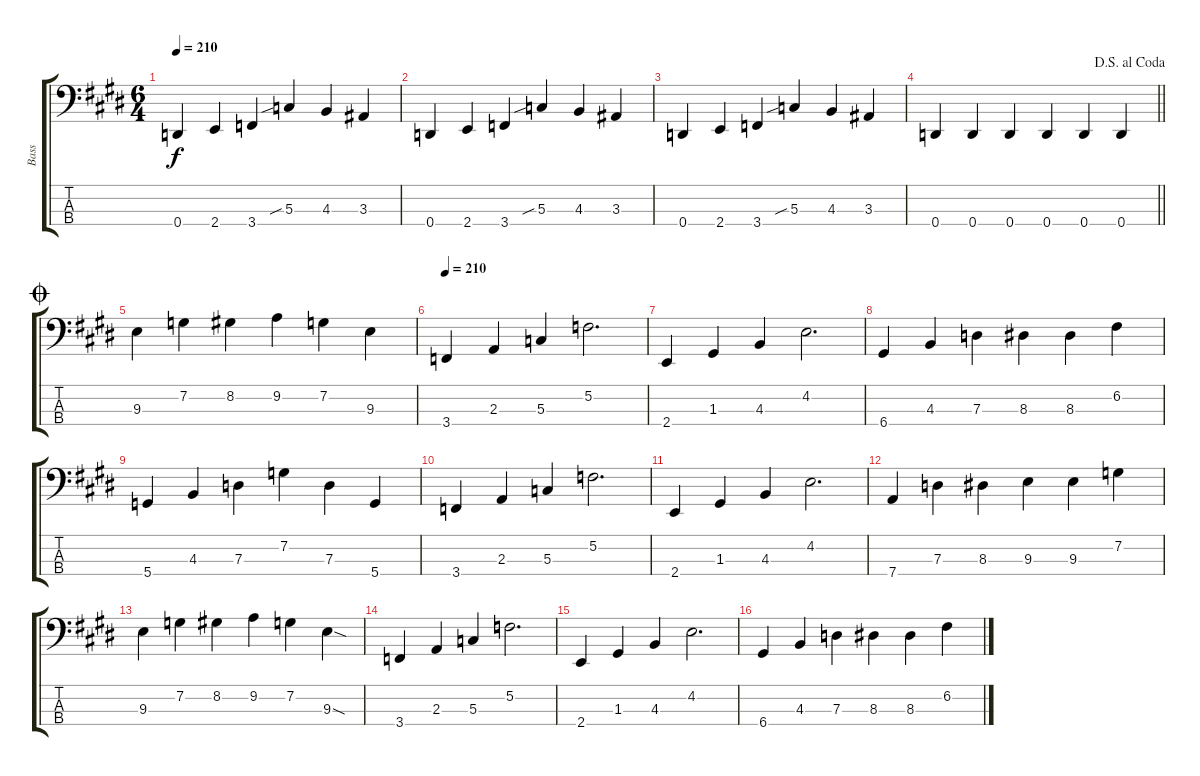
\track ("Bass" "Bass") {instrument electricbasspick}
\staff {score tabs}
\tuning (F2 C2 G1 D1) {hide}
\ts (6 4)
\tempo 210
\clef f4
\ks c#minor
0.4.4{dy f} 2.4.4 3.4.4 5.3{sib}.4 4.3.4 3.3.4 |
0.4.4 2.4.4 3.4.4 5.3{sib}.4 4.3.4 3.3.4 |
0.4.4 2.4.4 3.4.4 5.3{sib}.4 4.3.4 3.3.4 |
\jump dalsegnoalcoda
\barLineRight lightlight
0.4.4 0.4.4 0.4.4 0.4.4 0.4.4 0.4.4 |
\jump coda
9.3.4 7.2.4 8.2.4 9.2.4 7.2.4 9.3.4 |
\tempo 210
\ks e
3.4.4 2.3.4 5.3.4 5.2.2{d} |
\ks c#minor
2.4.4 1.3.4 4.3.4 4.2.2{d} |
6.4.4 4.3.4 7.3.4 8.3.4 8.3.4 6.2.4 |
5.4.4 4.3.4 7.3.4 7.2.4 7.3.4 5.4.4 |
3.4.4 2.3.4 5.3.4 5.2.2{d} |
2.4.4 1.3.4 4.3.4 4.2.2{d} |
\ks e
7.4.4 7.3.4 8.3.4 9.3.4 9.3.4 7.2.4 |
\ks c#minor
9.3.4 7.2.4 8.2.4 9.2.4 7.2.4 9.3{sod}.4 |
3.4.4 2.3.4 5.3.4 5.2.2{d} |
2.4.4 1.3.4 4.3.4 4.2.2{d} |
6.4.4 4.3.4 7.3.4 8.3.4 8.3.4 6.2.4
